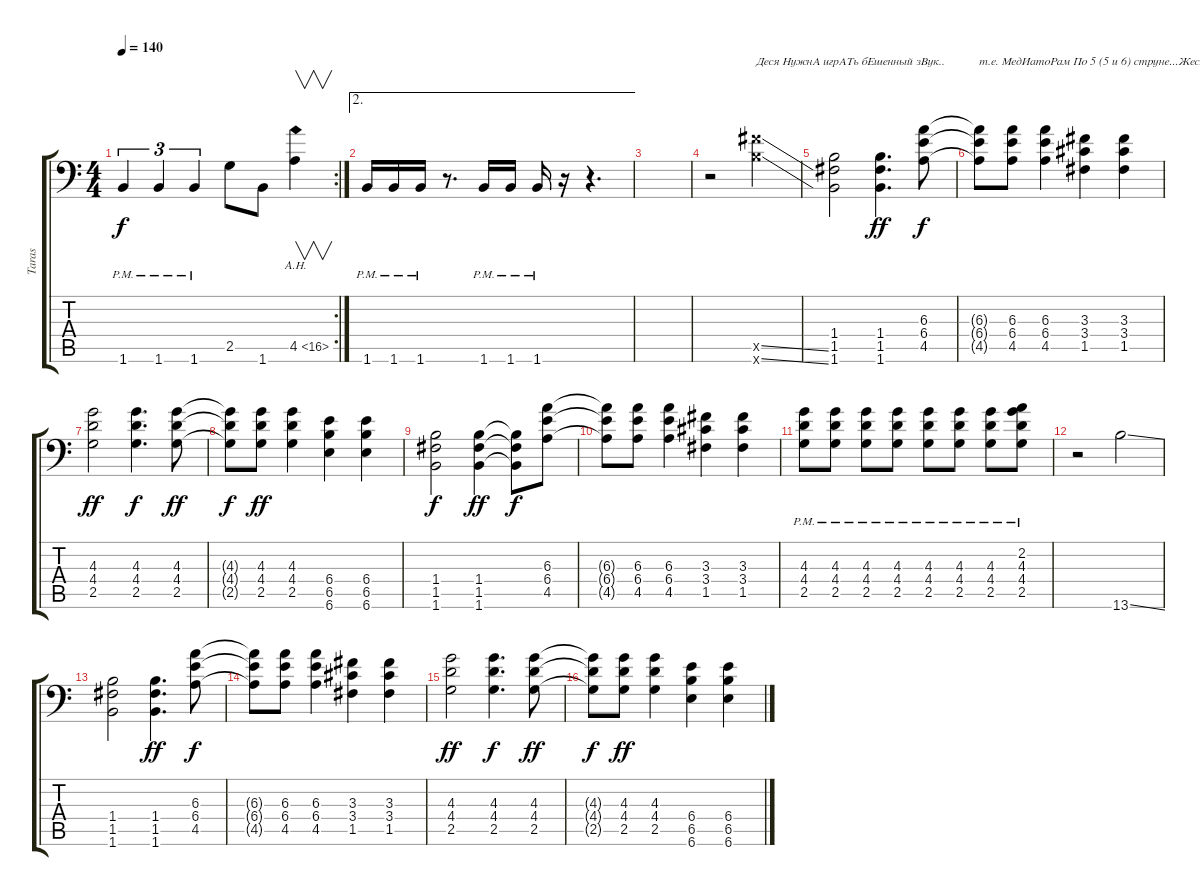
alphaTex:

\track ("Taras" "Taras") {instrument distortionguitar}
\staff {score tabs}
\tuning (C4 G3 Eb3 Bb2 F2 Bb1) {hide}
\rc 2
\ts (4 4)
\tempo 140
\clef f4
\ks c
1.6{pm}.4{tu (3 2) dy f} 1.6{pm}.4{tu (3 2)} 1.6{pm}.4{tu (3 2)} 2.5.8 1.6.8 4.5{ah 12}.4{v} |
\ae 2
1.6{pm}.16 1.6{pm}.16 1.6{pm}.16 r.8{d} 1.6{pm}.16 1.6{pm}.16 1.6{pm}.16 r.16 r.4{d} |
|
r.2{balance 2} (13.5{ss x} 13.6{ss x}).2{txt "Деся НужнА игрАТь бЕшенный зВук.."} |
(1.4 1.5 1.6).2 (1.4 1.5 1.6).4{d dy ff} (6.3 6.4 4.5).8{dy f} |
(6.3{t} 6.4{t} 4.5{t}).8{txt "т.е. МедИатоРам По 5 (5 и 6) струне...Жесть)"} (6.3 6.4 4.5).8 (6.3 6.4 4.5).4 (3.3 3.4 1.5).4 (3.3 3.4 1.5).4 |
(4.3 4.4 2.5).2{dy ff} (4.3 4.4 2.5).4{d dy f} (4.3 4.4 2.5).8{dy ff} |
(4.3{t} 4.4{t} 2.5{t}).8{dy f} (4.3 4.4 2.5).8{dy ff} (4.3 4.4 2.5).4 (6.4 6.5 6.6).4 (6.4 6.5 6.6).4 |
(1.4 1.5 1.6).2{dy f} (1.4 1.5 1.6).4{dy ff} (1.4{t} 1.5{t} 1.6{t}).8{dy f} (6.3 6.4 4.5).8 |
(6.3{t} 6.4{t} 4.5{t}).8 (6.3 6.4 4.5).8 (6.3 6.4 4.5).4 (3.3 3.4 1.5).4 (3.3 3.4 1.5).4 |
(4.3{pm} 4.4{pm} 2.5{pm}).8 (4.3{pm} 4.4{pm} 2.5{pm}).8 (4.3{pm} 4.4{pm} 2.5{pm}).8 (4.3{pm} 4.4{pm} 2.5{pm}).8 (4.3{pm} 4.4{pm} 2.5{pm}).8 (4.3{pm} 4.4{pm} 2.5{pm}).8 (4.3{pm} 4.4{pm} 2.5{pm}).8 (2.2{pm} 4.3{pm} 4.4{pm} 2.5{pm}).8 |
r.2 13.6{ss}.2 |
(1.4 1.5 1.6).2 (1.4 1.5 1.6).4{d dy ff} (6.3 6.4 4.5).8{dy f} |
(6.3{t} 6.4{t} 4.5{t}).8 (6.3 6.4 4.5).8 (6.3 6.4 4.5).4 (3.3 3.4 1.5).4 (3.3 3.4 1.5).4 |
(4.3 4.4 2.5).2{dy ff} (4.3 4.4 2.5).4{d dy f} (4.3 4.4 2.5).8{dy ff} |
(4.3{t} 4.4{t} 2.5{t}).8{dy f} (4.3 4.4 2.5).8{dy ff} (4.3 4.4 2.5).4 (6.4 6.5 6.6).4 (6.4 6.5 6.6).4
